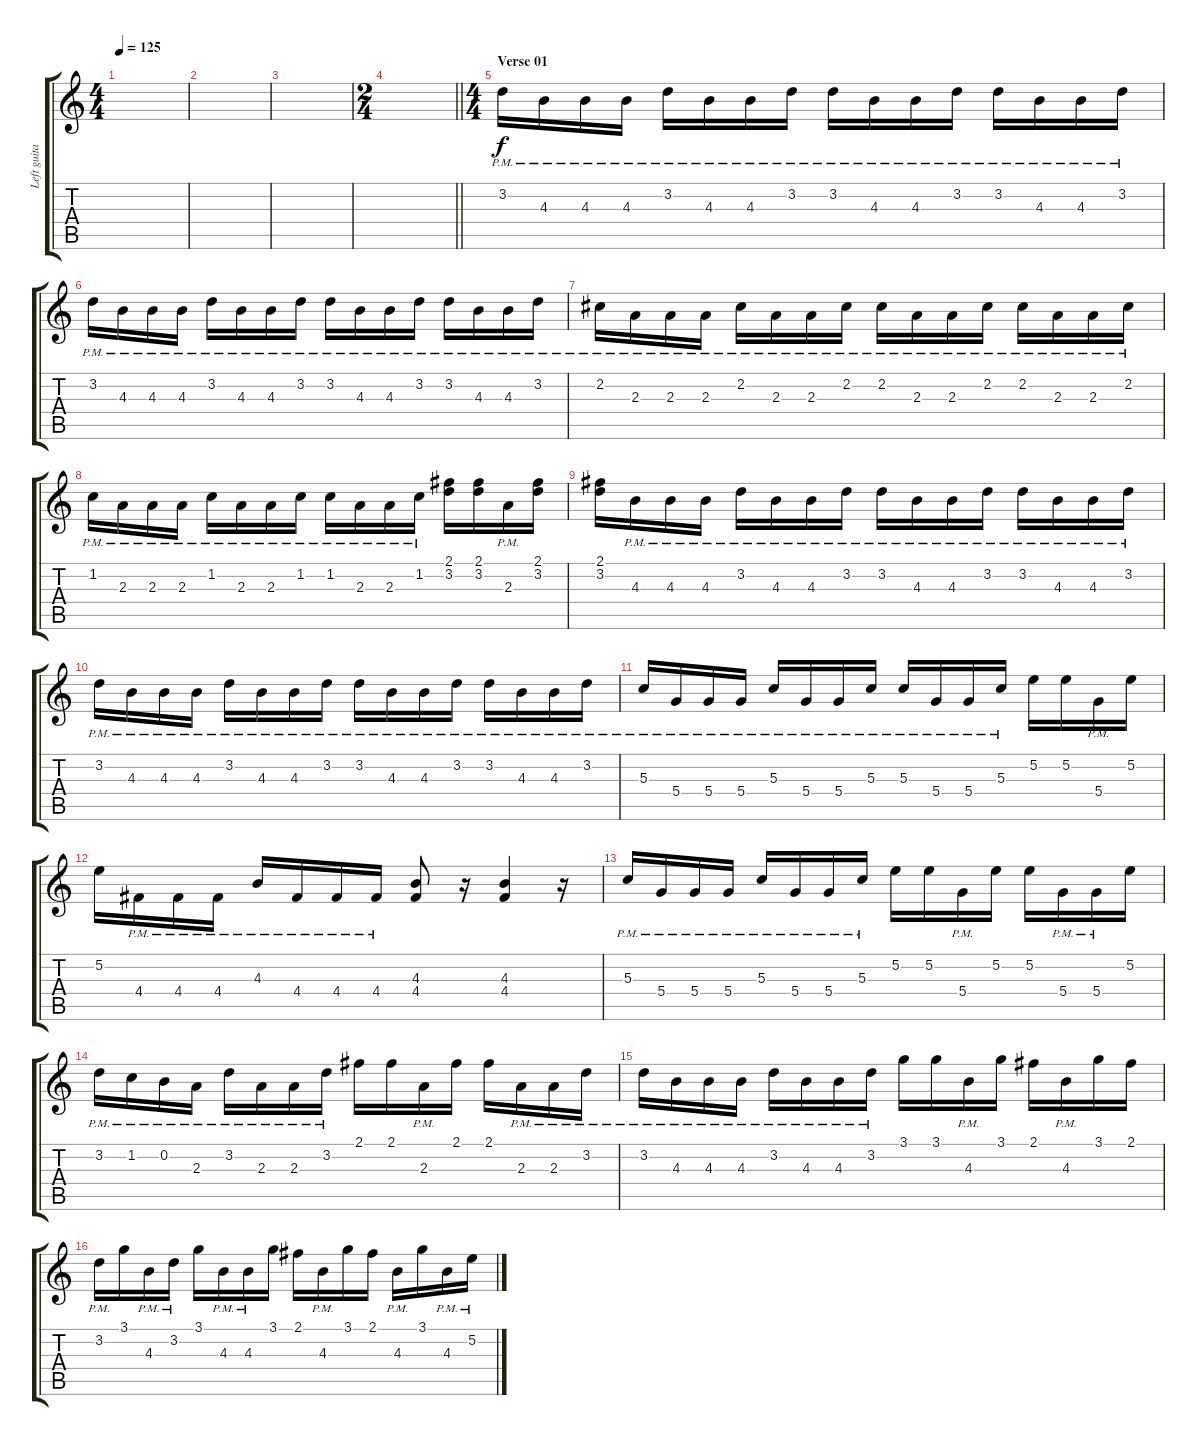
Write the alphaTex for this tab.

\track ("Left guitar" "Left guita") {instrument distortionguitar}
\staff {score tabs}
\tuning (E4 B3 G3 D3 A2 D2) {hide}
\ts (4 4)
\tempo 125
\clef g2
\ks c
|
|
|
\ts (2 4)
\barLineRight lightlight
|
\ts (4 4)
\section ("" "Verse 01")
3.2{pm}.16 4.3{pm}.16 4.3{pm}.16 4.3{pm}.16 3.2{pm}.16 4.3{pm}.16 4.3{pm}.16 3.2{pm}.16 3.2{pm}.16 4.3{pm}.16 4.3{pm}.16 3.2{pm}.16 3.2{pm}.16 4.3{pm}.16 4.3{pm}.16 3.2{pm}.16 |
3.2{pm}.16 4.3{pm}.16 4.3{pm}.16 4.3{pm}.16 3.2{pm}.16 4.3{pm}.16 4.3{pm}.16 3.2{pm}.16 3.2{pm}.16 4.3{pm}.16 4.3{pm}.16 3.2{pm}.16 3.2{pm}.16 4.3{pm}.16 4.3{pm}.16 3.2{pm}.16 |
2.2{pm}.16 2.3{pm}.16 2.3{pm}.16 2.3{pm}.16 2.2{pm}.16 2.3{pm}.16 2.3{pm}.16 2.2{pm}.16 2.2{pm}.16 2.3{pm}.16 2.3{pm}.16 2.2{pm}.16 2.2{pm}.16 2.3{pm}.16 2.3{pm}.16 2.2{pm}.16 |
1.2{pm}.16 2.3{pm}.16 2.3{pm}.16 2.3{pm}.16 1.2{pm}.16 2.3{pm}.16 2.3{pm}.16 1.2{pm}.16 1.2{pm}.16 2.3{pm}.16 2.3{pm}.16 1.2{pm}.16 (2.1 3.2).16 (2.1 3.2).16 2.3{pm}.16 (2.1 3.2).16 |
(2.1 3.2).16 4.3{pm}.16 4.3{pm}.16 4.3{pm}.16 3.2{pm}.16 4.3{pm}.16 4.3{pm}.16 3.2{pm}.16 3.2{pm}.16 4.3{pm}.16 4.3{pm}.16 3.2{pm}.16 3.2{pm}.16 4.3{pm}.16 4.3{pm}.16 3.2{pm}.16 |
3.2{pm}.16 4.3{pm}.16 4.3{pm}.16 4.3{pm}.16 3.2{pm}.16 4.3{pm}.16 4.3{pm}.16 3.2{pm}.16 3.2{pm}.16 4.3{pm}.16 4.3{pm}.16 3.2{pm}.16 3.2{pm}.16 4.3{pm}.16 4.3{pm}.16 3.2{pm}.16 |
5.3{pm}.16 5.4{pm}.16 5.4{pm}.16 5.4{pm}.16 5.3{pm}.16 5.4{pm}.16 5.4{pm}.16 5.3{pm}.16 5.3{pm}.16 5.4{pm}.16 5.4{pm}.16 5.3{pm}.16 5.2.16 5.2.16 5.4{pm}.16 5.2.16 |
5.2.16 4.4{pm}.16 4.4{pm}.16 4.4{pm}.16 4.3{pm}.16 4.4{pm}.16 4.4{pm}.16 4.4{pm}.16 (4.3 4.4).8 r.16 (4.3 4.4).4 r.16 |
5.3{pm}.16 5.4{pm}.16 5.4{pm}.16 5.4{pm}.16 5.3{pm}.16 5.4{pm}.16 5.4{pm}.16 5.3{pm}.16 5.2.16 5.2.16 5.4{pm}.16 5.2.16 5.2.16 5.4{pm}.16 5.4{pm}.16 5.2.16 |
3.2{pm}.16 1.2{pm}.16 0.2{pm}.16 2.3{pm}.16 3.2{pm}.16 2.3{pm}.16 2.3{pm}.16 3.2{pm}.16 2.1.16 2.1.16 2.3{pm}.16 2.1.16 2.1.16 2.3{pm}.16 2.3{pm}.16 3.2{pm}.16 |
3.2{pm}.16 4.3{pm}.16 4.3{pm}.16 4.3{pm}.16 3.2{pm}.16 4.3{pm}.16 4.3{pm}.16 3.2{pm}.16 3.1.16 3.1.16 4.3{pm}.16 3.1.16 2.1.16 4.3{pm}.16 3.1.16 2.1.16 |
3.2{pm}.16 3.1.16 4.3{pm}.16 3.2{pm}.16 3.1.16 4.3{pm}.16 4.3{pm}.16 3.1.16 2.1.16 4.3{pm}.16 3.1.16 2.1.16 4.3{pm}.16 3.1.16 4.3{pm}.16 5.2{pm}.16
